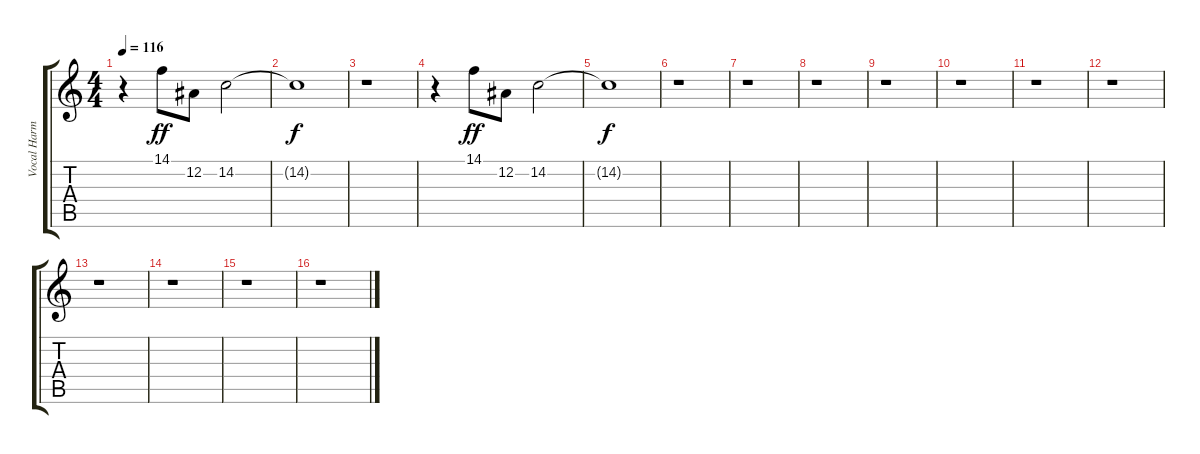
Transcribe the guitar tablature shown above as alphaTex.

\track ("Vocal Harmony 2" "Vocal Harm") {instrument choiraahs}
\staff {score tabs}
\tuning (Eb4 Bb3 Gb3 Db3 Ab2 Eb2) {hide}
\ts (4 4)
\tempo 116
\clef g2
\ks c
r.4{dy f} 14.1.8{dy ff} 12.2.8 14.2.2 |
14.2{t}.1{dy f} |
r.1 |
r.4 14.1.8{dy ff} 12.2.8 14.2.2 |
14.2{t}.1{dy f} |
r.1 |
r.1 |
r.1 |
r.1 |
r.1 |
r.1 |
r.1 |
r.1 |
r.1 |
r.1 |
r.1
